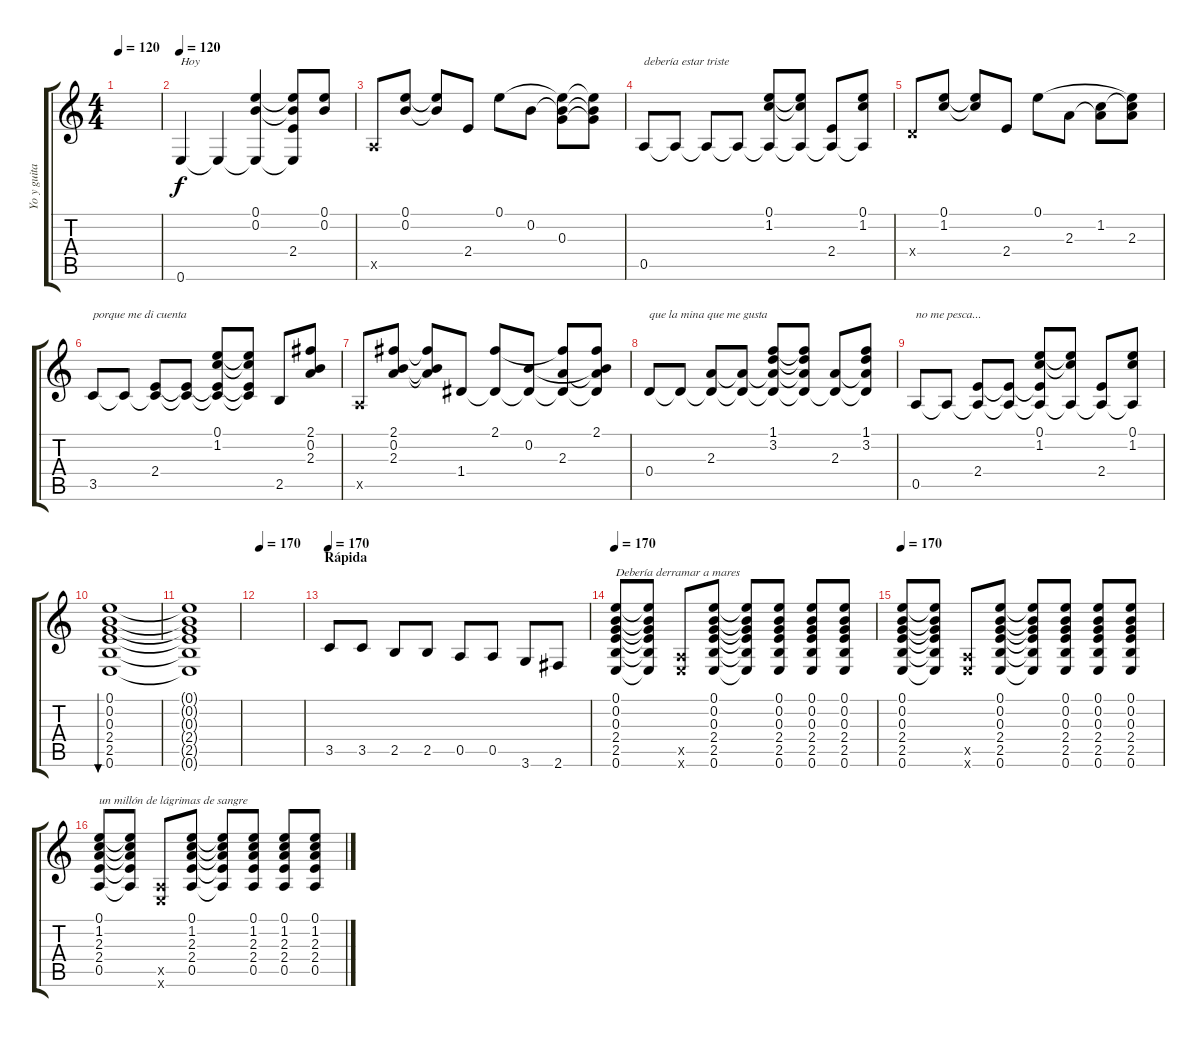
\track ("Yo y guitarra electroacústica 12 cuerdas" "Yo y guita") {instrument acousticguitarsteel}
\staff {score tabs}
\tuning (E4 B3 G3 D3 A2 E2) {hide}
\ts (4 4)
\tempo 120
\clef g2
\ks c
|
\tempo 120
0.6.4{txt "Hoy"} 0.6{t}.4 (0.1 0.2 0.6{t}).4 (0.1{t} 0.2{t} 2.4 0.6{t}).8 (0.1 0.2).8 |
0.5{x}.8 (0.1 0.2).8 (0.1{t} 0.2{t}).8 2.4.8 0.1.8 0.2.8 (0.1{t} 0.2{t} 0.3).8 (0.1{t} 0.2{t} 0.3{t}).8 |
0.5.8{txt "debería estar triste"} 0.5{t}.8 0.5{t}.8 0.5{t}.8 (0.1 1.2 0.5{t}).8 (0.1{t} 1.2{t} 0.5{t}).8 (2.4 0.5{t}).8 (0.1 1.2 0.5{t}).8 |
0.4{x}.8 (0.1 1.2).8 (0.1{t} 1.2{t}).8 2.4.8 0.1.8 2.3.8 (1.2 2.3{t}).8 (0.1{t} 1.2{t} 2.3).8 |
3.5.8{txt "porque me di cuenta"} 3.5{t}.8 (2.4 3.5{t}).8 (2.4{t} 3.5{t}).8 (0.1 1.2 2.4{t} 3.5{t}).8 (0.1{t} 1.2{t} 2.4{t} 3.5{t}).8 2.5.8 (2.1 0.2 2.3).8 |
0.5{x}.8 (2.1 0.2 2.3).8 (2.1{t} 0.2{t} 2.3{t}).8 1.4.8 (2.1 1.4{t}).8 (0.2 1.4{t}).8 (2.1{t} 2.3 1.4{t}).8 (2.1 0.2{t} 2.3{t} 1.4{t}).8 |
0.4.8{txt "que la mina que me gusta"} 0.4{t}.8 (2.3 0.4{t}).8 (2.3{t} 0.4{t}).8 (1.1 3.2 2.3{t} 0.4{t}).8 (1.1{t} 3.2{t} 2.3{t} 0.4{t}).8 (2.3 0.4{t}).8 (1.1 3.2 2.3{t} 0.4{t}).8 |
0.5.8{txt "no me pesca..."} 0.5{t}.8 (2.4 0.5{t}).8 (2.4{t} 0.5{t}).8 (0.1 1.2 2.4{t} 0.5{t}).8 (0.1{t} 1.2{t} 0.5{t}).8 (2.4 0.5{t}).8 (0.1 1.2 0.5{t}).8 |
(0.1 0.2 0.3 2.4 2.5 0.6).1{bu 60 volume 0} |
(0.1{t} 0.2{t} 0.3{t} 2.4{t} 2.5{t} 0.6{t}).1 |
\tempo 170
|
\section ("" "Rápida")
\tempo 170
3.5.8 3.5.8 2.5.8 2.5.8 0.5.8 0.5.8 3.6.8 2.6.8 |
\tempo 170
(0.1 0.2 0.3 2.4 2.5 0.6).8{txt "Debería derramar a mares "} (0.1{t} 0.2{t} 0.3{t} 2.4{t} 2.5{t} 0.6{t}).8 (0.5{x} 0.6{x}).8 (0.1 0.2 0.3 2.4 2.5 0.6).8 (0.1{t} 0.2{t} 0.3{t} 2.4{t} 2.5{t} 0.6{t}).8 (0.1 0.2 0.3 2.4 2.5 0.6).8 (0.1 0.2 0.3 2.4 2.5 0.6).8 (0.1 0.2 0.3 2.4 2.5 0.6).8 |
\tempo 170
(0.1 0.2 0.3 2.4 2.5 0.6).8 (0.1{t} 0.2{t} 0.3{t} 2.4{t} 2.5{t} 0.6{t}).8 (0.5{x} 0.6{x}).8 (0.1 0.2 0.3 2.4 2.5 0.6).8 (0.1{t} 0.2{t} 0.3{t} 2.4{t} 2.5{t} 0.6{t}).8 (0.1 0.2 0.3 2.4 2.5 0.6).8 (0.1 0.2 0.3 2.4 2.5 0.6).8 (0.1 0.2 0.3 2.4 2.5 0.6).8 |
(0.1 1.2 2.3 2.4 0.5).8{txt "un millón de lágrimas de sangre"} (0.1{t} 1.2{t} 2.3{t} 2.4{t} 0.5{t}).8 (0.5{x} 0.6{x}).8 (0.1 1.2 2.3 2.4 0.5).8 (0.1{t} 1.2{t} 2.3{t} 2.4{t} 0.5{t}).8 (0.1 1.2 2.3 2.4 0.5).8 (0.1 1.2 2.3 2.4 0.5).8 (0.1 1.2 2.3 2.4 0.5).8
